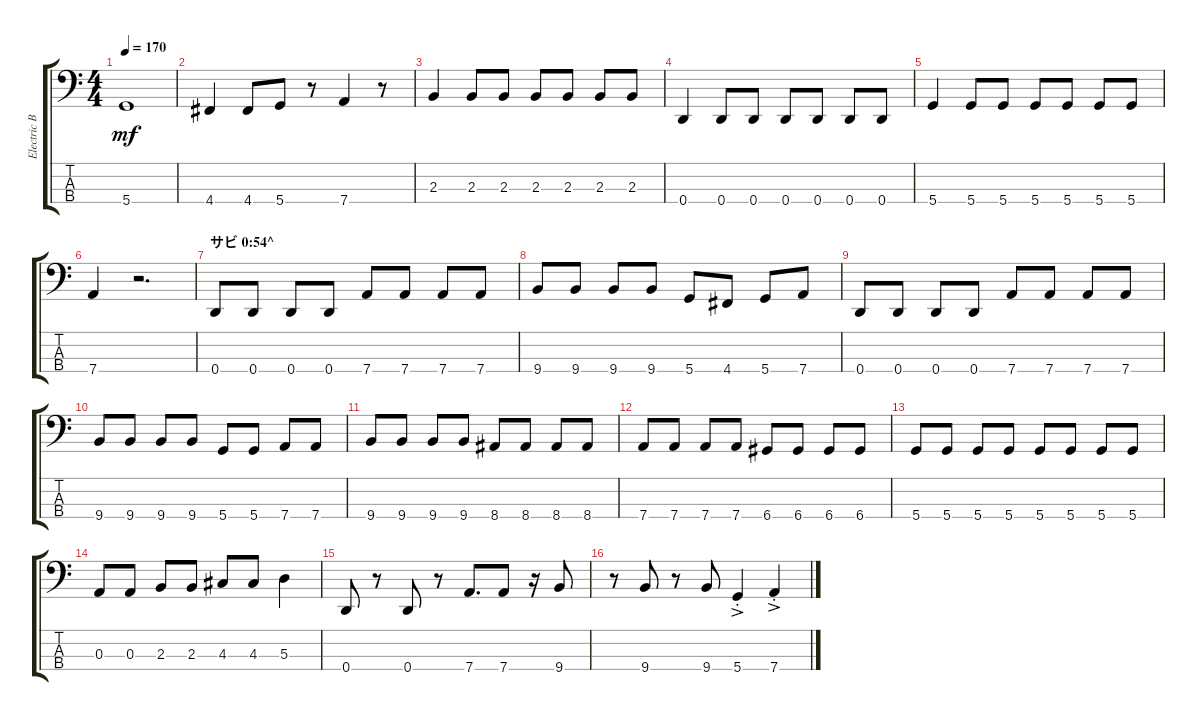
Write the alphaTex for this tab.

\track ("Electric Bass" "Electric B") {instrument electricbassfinger}
\staff {score tabs}
\tuning (G2 D2 A1 D1) {hide}
\ts (4 4)
\tempo 170
\clef f4
\ks c
5.4.1{dy mf} |
4.4.4 4.4.8 5.4.8 r.8 7.4.4 r.8 |
2.3.4 2.3.8 2.3.8 2.3.8 2.3.8 2.3.8 2.3.8 |
0.4.4 0.4.8 0.4.8 0.4.8 0.4.8 0.4.8 0.4.8 |
5.4.4 5.4.8 5.4.8 5.4.8 5.4.8 5.4.8 5.4.8 |
7.4.4 r.2{d} |
\section ("" "サビ 0:54^")
0.4.8 0.4.8 0.4.8 0.4.8 7.4.8 7.4.8 7.4.8 7.4.8 |
9.4.8 9.4.8 9.4.8 9.4.8 5.4.8 4.4.8 5.4.8 7.4.8 |
0.4.8 0.4.8 0.4.8 0.4.8 7.4.8 7.4.8 7.4.8 7.4.8 |
9.4.8 9.4.8 9.4.8 9.4.8 5.4.8 5.4.8 7.4.8 7.4.8 |
9.4.8 9.4.8 9.4.8 9.4.8 8.4.8 8.4.8 8.4.8 8.4.8 |
7.4.8 7.4.8 7.4.8 7.4.8 6.4.8 6.4.8 6.4.8 6.4.8 |
5.4.8 5.4.8 5.4.8 5.4.8 5.4.8 5.4.8 5.4.8 5.4.8 |
0.3.8 0.3.8 2.3.8 2.3.8 4.3.8 4.3.8 5.3.4 |
0.4.8 r.8 0.4.8 r.8 7.4.8{d} 7.4.8 r.16 9.4.8 |
r.8 9.4.8 r.8 9.4.8 5.4{ac st}.4 7.4{ac st}.4
